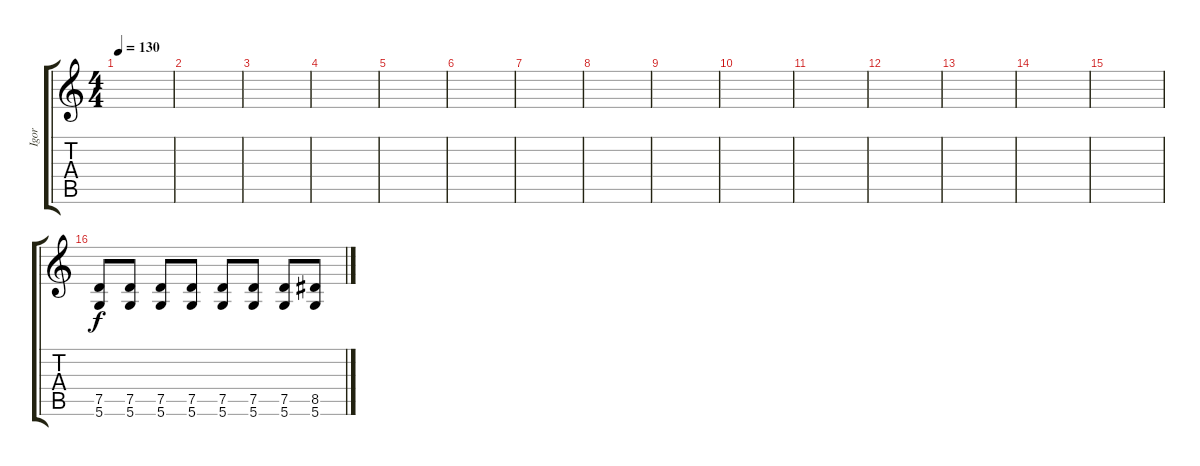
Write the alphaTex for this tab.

\track ("Igor" "Igor") {instrument distortionguitar}
\staff {score tabs}
\tuning (D4 A3 F3 C3 G2 D2) {hide}
\ts (4 4)
\tempo 130
\clef g2
\ks c
|
|
|
|
|
|
|
|
|
|
|
|
|
|
|
(7.5 5.6).8 (7.5 5.6).8 (7.5 5.6).8 (7.5 5.6).8 (7.5 5.6).8 (7.5 5.6).8 (7.5 5.6).8 (8.5 5.6).8
